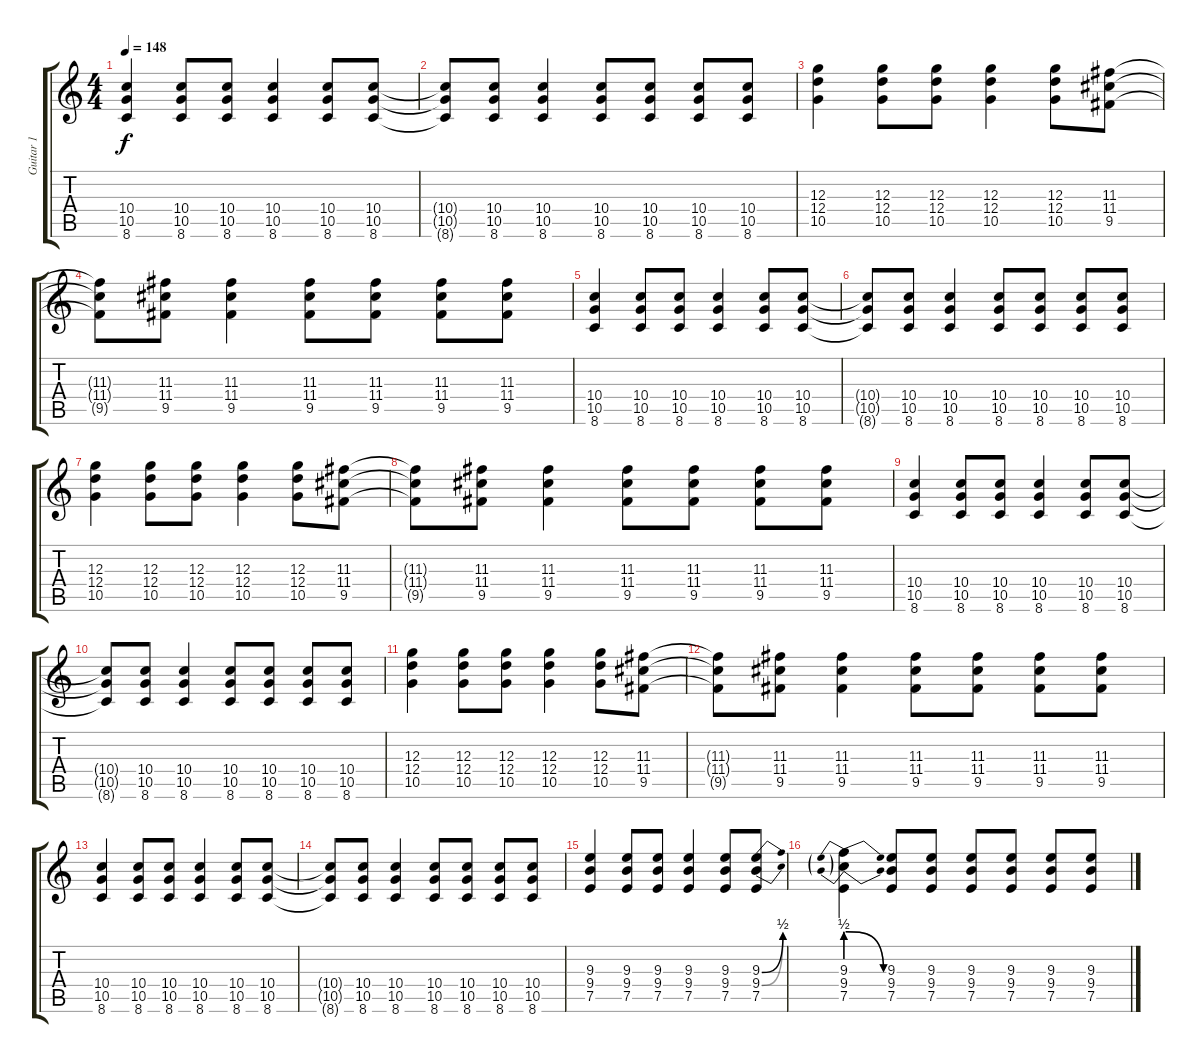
\track ("Guitar 1" "Guitar 1") {instrument distortionguitar}
\staff {score tabs}
\tuning (E4 B3 G3 D3 A2 E2) {hide}
\ts (4 4)
\tempo 148
\clef g2
\ks c
(10.4 10.5 8.6).4{dy f} (10.4 10.5 8.6).8 (10.4 10.5 8.6).8 (10.4 10.5 8.6).4 (10.4 10.5 8.6).8 (10.4 10.5 8.6).8 |
(10.4{t} 10.5{t} 8.6{t}).8 (10.4 10.5 8.6).8 (10.4 10.5 8.6).4 (10.4 10.5 8.6).8 (10.4 10.5 8.6).8 (10.4 10.5 8.6).8 (10.4 10.5 8.6).8 |
(12.3 12.4 10.5).4 (12.3 12.4 10.5).8 (12.3 12.4 10.5).8 (12.3 12.4 10.5).4 (12.3 12.4 10.5).8 (11.3 11.4 9.5).8 |
(11.3{t} 11.4{t} 9.5{t}).8 (11.3 11.4 9.5).8 (11.3 11.4 9.5).4 (11.3 11.4 9.5).8 (11.3 11.4 9.5).8 (11.3 11.4 9.5).8 (11.3 11.4 9.5).8 |
(10.4 10.5 8.6).4 (10.4 10.5 8.6).8 (10.4 10.5 8.6).8 (10.4 10.5 8.6).4 (10.4 10.5 8.6).8 (10.4 10.5 8.6).8 |
(10.4{t} 10.5{t} 8.6{t}).8 (10.4 10.5 8.6).8 (10.4 10.5 8.6).4 (10.4 10.5 8.6).8 (10.4 10.5 8.6).8 (10.4 10.5 8.6).8 (10.4 10.5 8.6).8 |
(12.3 12.4 10.5).4 (12.3 12.4 10.5).8 (12.3 12.4 10.5).8 (12.3 12.4 10.5).4 (12.3 12.4 10.5).8 (11.3 11.4 9.5).8 |
(11.3{t} 11.4{t} 9.5{t}).8 (11.3 11.4 9.5).8 (11.3 11.4 9.5).4 (11.3 11.4 9.5).8 (11.3 11.4 9.5).8 (11.3 11.4 9.5).8 (11.3 11.4 9.5).8 |
(10.4 10.5 8.6).4 (10.4 10.5 8.6).8 (10.4 10.5 8.6).8 (10.4 10.5 8.6).4 (10.4 10.5 8.6).8 (10.4 10.5 8.6).8 |
(10.4{t} 10.5{t} 8.6{t}).8 (10.4 10.5 8.6).8 (10.4 10.5 8.6).4 (10.4 10.5 8.6).8 (10.4 10.5 8.6).8 (10.4 10.5 8.6).8 (10.4 10.5 8.6).8 |
(12.3 12.4 10.5).4 (12.3 12.4 10.5).8 (12.3 12.4 10.5).8 (12.3 12.4 10.5).4 (12.3 12.4 10.5).8 (11.3 11.4 9.5).8 |
(11.3{t} 11.4{t} 9.5{t}).8 (11.3 11.4 9.5).8 (11.3 11.4 9.5).4 (11.3 11.4 9.5).8 (11.3 11.4 9.5).8 (11.3 11.4 9.5).8 (11.3 11.4 9.5).8 |
(10.4 10.5 8.6).4 (10.4 10.5 8.6).8 (10.4 10.5 8.6).8 (10.4 10.5 8.6).4 (10.4 10.5 8.6).8 (10.4 10.5 8.6).8 |
(10.4{t} 10.5{t} 8.6{t}).8 (10.4 10.5 8.6).8 (10.4 10.5 8.6).4 (10.4 10.5 8.6).8 (10.4 10.5 8.6).8 (10.4 10.5 8.6).8 (10.4 10.5 8.6).8 |
(9.3 9.4 7.5).4 (9.3 9.4 7.5).8 (9.3 9.4 7.5).8 (9.3 9.4 7.5).4 (9.3 9.4 7.5).8 (9.3{be (bend 0 0 60 2)} 9.4{be (bend 0 0 60 2)} 7.5).8 |
(9.3{be (prebendrelease 0 2 60 0)} 9.4{be (prebendrelease 0 2 60 0)} 7.5).4 (9.3 9.4 7.5).8 (9.3 9.4 7.5).8 (9.3 9.4 7.5).8 (9.3 9.4 7.5).8 (9.3 9.4 7.5).8 (9.3 9.4 7.5).8
